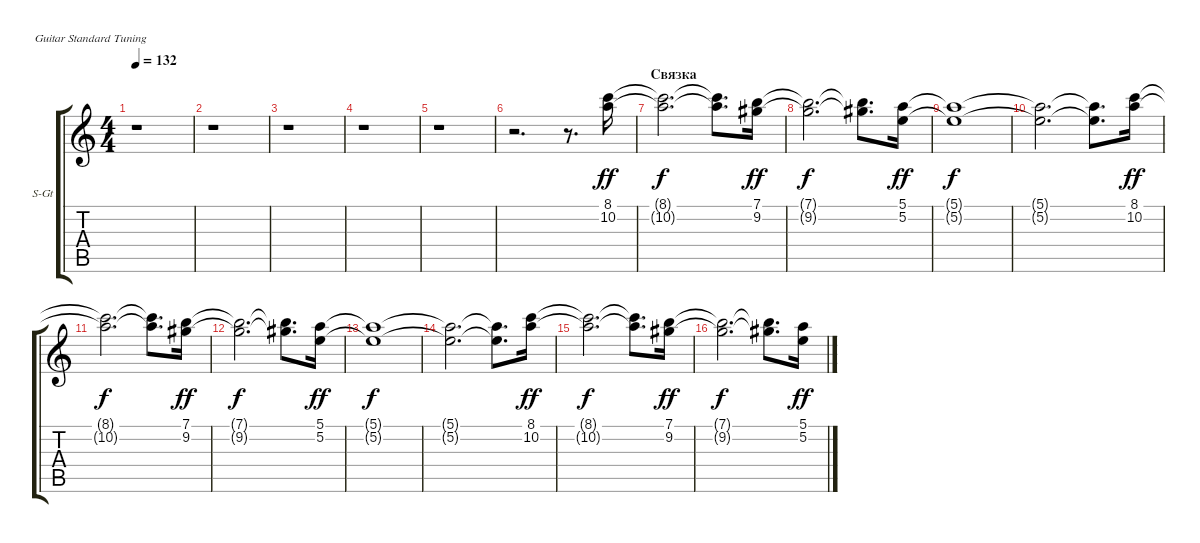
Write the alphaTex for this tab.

\bracketExtendMode groupsimilarinstruments
\firstSystemTrackNameOrientation horizontal
\otherSystemsTrackNameOrientation horizontal
\track ("Кирилл Покровский" "S-Gt") {instrument churchorgan}
\staff {score tabs}
\tuning (E4 B3 G3 D3 A2 E2)
\displaytranspose 12
\ts (4 4)
\tempo 132
\clef g2
\ks c
r.1{dy ff} |
r.1 |
r.1 |
r.1 |
r.1 |
r.2{d} r.8{d} (8.1 10.2).16 |
\section ("" "Связка")
(8.1{t} 10.2{t}).2{d dy f} (8.1{t} 10.2{t}).8{d} (7.1 9.2).16{dy ff} |
(7.1{t} 9.2{t}).2{d dy f} (7.1{t} 9.2{t}).8{d} (5.1 5.2).16{dy ff} |
(5.1{t} 5.2{t}).1{dy f} |
(5.1{t} 5.2{t}).2{d} (5.1{t} 5.2{t}).8{d} (8.1 10.2).16{dy ff} |
(8.1{t} 10.2{t}).2{d dy f} (8.1{t} 10.2{t}).8{d} (7.1 9.2).16{dy ff} |
(7.1{t} 9.2{t}).2{d dy f} (7.1{t} 9.2{t}).8{d} (5.1 5.2).16{dy ff} |
(5.1{t} 5.2{t}).1{dy f} |
(5.1{t} 5.2{t}).2{d} (5.1{t} 5.2{t}).8{d} (8.1 10.2).16{dy ff} |
(8.1{t} 10.2{t}).2{d dy f} (8.1{t} 10.2{t}).8{d} (7.1 9.2).16{dy ff} |
(7.1{t} 9.2{t}).2{d dy f} (7.1{t} 9.2{t}).8{d} (5.1 5.2).16{dy ff}
